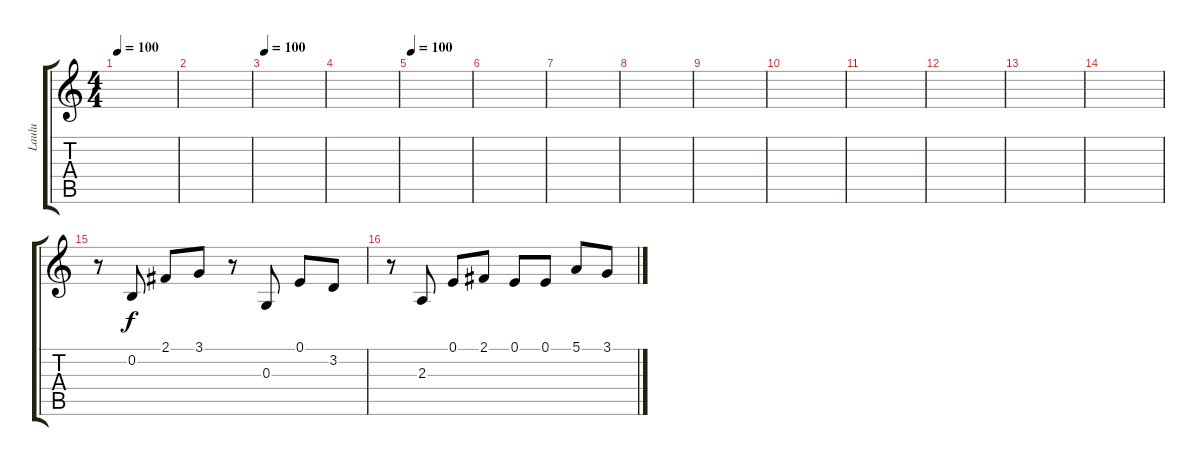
\track ("Laulu" "Laulu") {instrument lead1square}
\staff {score tabs}
\tuning (E4 B3 G3 D3 A2 E2) {hide}
\ts (4 4)
\tempo 100
\clef g2
\ks c
|
|
\tempo 100
|
|
\tempo 100
|
|
|
|
|
|
|
|
|
|
r.8 0.2.8 2.1.8 3.1.8 r.8 0.3.8 0.1.8 3.2.8 |
r.8 2.3.8 0.1.8 2.1.8 0.1.8 0.1.8 5.1.8 3.1.8
